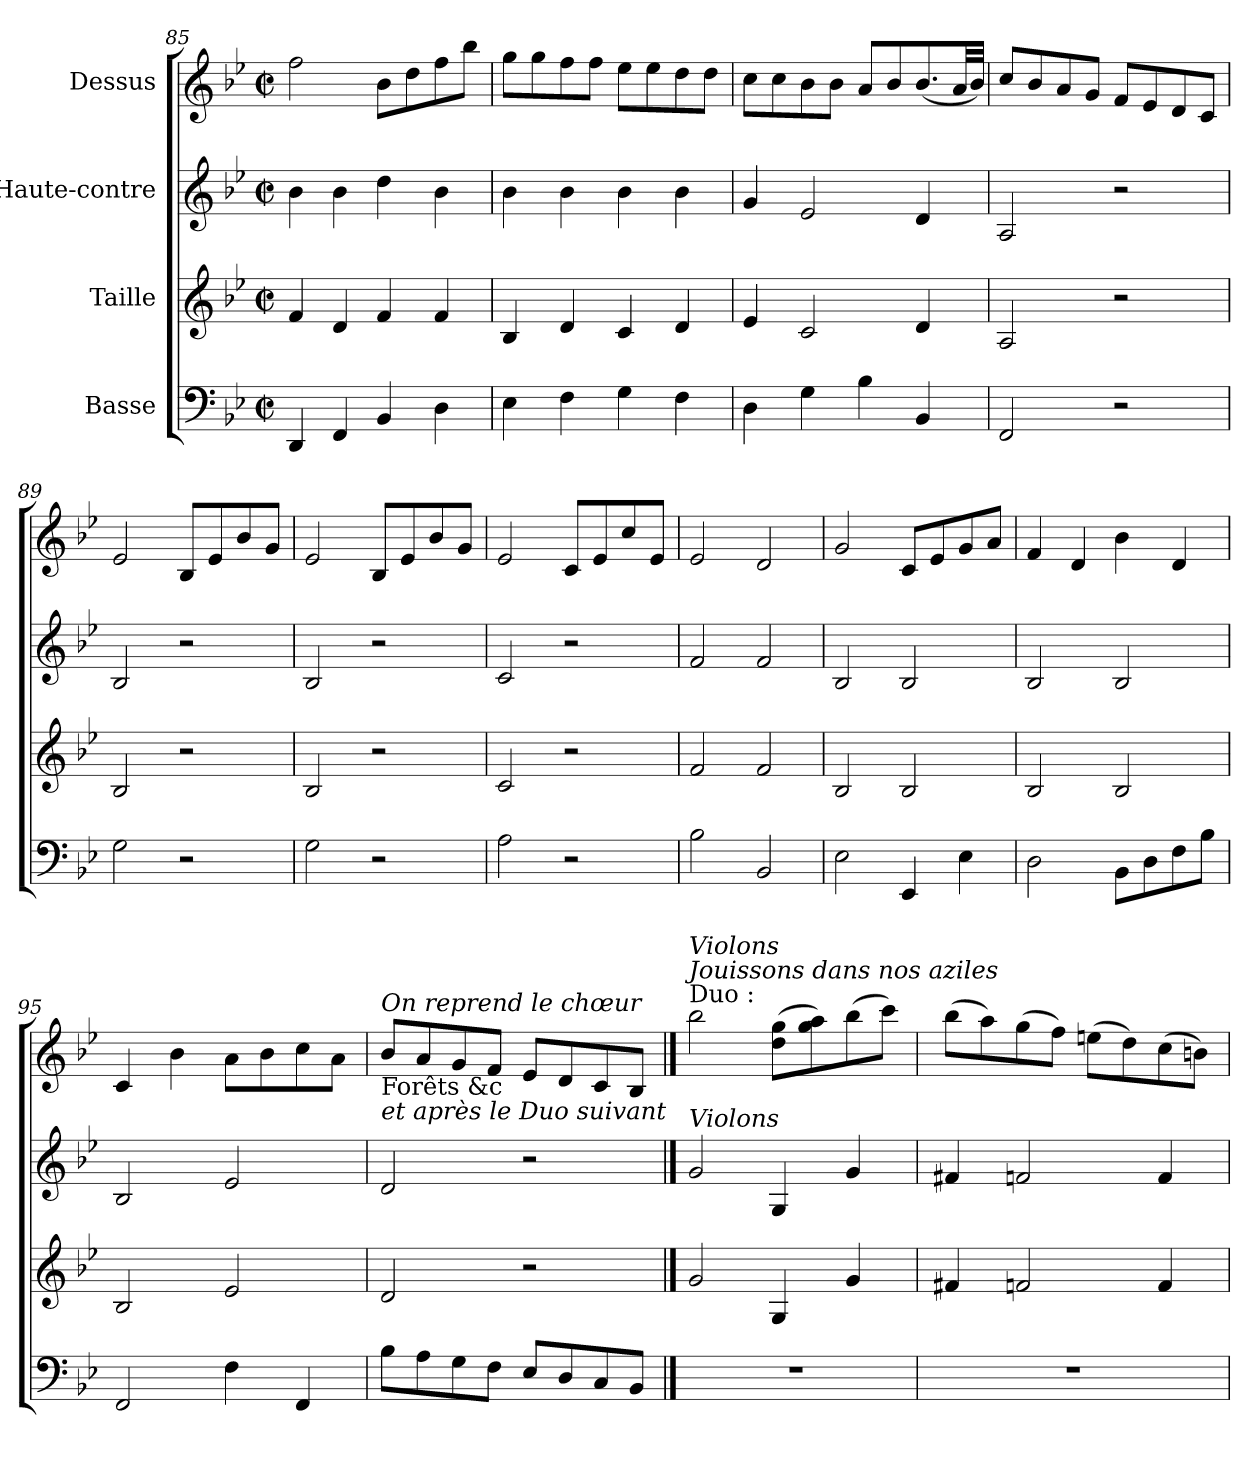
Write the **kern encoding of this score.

**kern	**kern	**kern	**kern
*part4	*part3	*part2	*part1
*staff4	*staff3	*staff2	*staff1
*I"Basse	*I"Taille	*I"Haute-contre	*I"Dessus
*clefF4	*clefG2	*clefG2	*clefG2
*k[b-e-]	*k[b-e-]	*k[b-e-]	*k[b-e-]
*M2/2	*M2/2	*M2/2	*M2/2
*met(c|)	*met(c|)	*met(c|)	*met(c|)
=85	=85	=85	=85
4DD/	4f/	4b-\	2ff\
4FF/	4d/	4b-\	.
4BB-/	4f/	4dd\	8b-\L
.	.	.	8dd\
4D\	4f/	4b-\	8ff\
.	.	.	8bb-\J
=86	=86	=86	=86
4E-\	4B-/	4b-\	8gg\L
.	.	.	8gg\
4F\	4d/	4b-\	8ff\
.	.	.	8ff\J
4G\	4c/	4b-\	8ee-\L
.	.	.	8ee-\
4F\	4d/	4b-\	8dd\
.	.	.	8dd\J
!!LO:LB:g=z
=87	=87	=87	=87
4D\	4e-/	4g/	8cc\L
.	.	.	8cc\
4G\	2c/	2e-/	8b-\
.	.	.	8b-\J
4B-\	.	.	8a/L
.	.	.	8b-/
4BB-/	4d/	4d/	(8.b-/
.	.	.	32a/LL
.	.	.	32b-/JJJ)
=88	=88	=88	=88
2FF/	2A/	2A/	8cc/L
.	.	.	8b-/
.	.	.	8a/
.	.	.	8g/J
2r	2r	2r	8f/L
.	.	.	8e-/
.	.	.	8d/
.	.	.	8c/J
=89	=89	=89	=89
2G\	2B-/	2B-/	2e-/
2r	2r	2r	8B-/L
.	.	.	8e-/
.	.	.	8b-/
.	.	.	8g/J
=90	=90	=90	=90
2G\	2B-/	2B-/	2e-/
2r	2r	2r	8B-/L
.	.	.	8e-/
.	.	.	8b-/
.	.	.	8g/J
=91	=91	=91	=91
2A\	2c/	2c/	2e-/
2r	2r	2r	8c/L
.	.	.	8e-/
.	.	.	8cc/
.	.	.	8e-/J
=92	=92	=92	=92
2B-\	2f/	2f/	2e-/
2BB-/	2f/	2f/	2d/
=93	=93	=93	=93
2E-\	2B-/	2B-/	2g/
4EE-/	2B-/	2B-/	8c/L
.	.	.	8e-/
4E-\	.	.	8g/
.	.	.	8a/J
!!LO:LB:g=z
=94	=94	=94	=94
2D\	2B-/	2B-/	4f/
.	.	.	4d/
8BB-\L	2B-/	2B-/	4b-\
8D\	.	.	.
8F\	.	.	4d/
8B-\J	.	.	.
=95	=95	=95	=95
2FF/	2B-/	2B-/	4c/
.	.	.	4b-\
4F\	2e-/	2e-/	8a\L
.	.	.	8b-\
4FF/	.	.	8cc\
.	.	.	8a\J
=96	=96	=96	=96
!	!	!	!LO:TX:a:i:t=On reprend le chœur
!	!	!	!LO:TX:b:t=Forêts &c
!	!	!	!LO:TX:b:i:t=et après le Duo suivant
8B-\L	2d/	2d/	8b-/L
8A\	.	.	8a/
8G\	.	.	8g/
8F\J	.	.	8f/J
8E-/L	2r	2r	8e-/L
8D/	.	.	8d/
8C/	.	.	8c/
8BB-/J	.	.	8B-/J
==97	==97	==97	==97
!	!	!	!LO:TX:a:t=Duo &colon;
!	!	!	!LO:TX:a:i:t=Jouissons dans nos aziles
!	!	!	!LO:TX:a:i:t=Violons
!	!	!LO:TX:a:i:t=Violons	!
1r	2g/	2g/	2bb-\
.	4G/	4G/	(8dd\ 8gg\L
.	.	.	8gg\ 8aa\)
.	4g/	4g/	(8bb-\
.	.	.	8ccc\J)
=98	=98	=98	=98
1r	4f#X/	4f#X/	(8bb-\L
.	.	.	8aa\)
.	2fn/	2fn/	(8gg\
.	.	.	8ff\J)
.	.	.	(8een\L
.	.	.	8dd\)
.	4f/	4f/	(8cc\
.	.	.	8bn\J)
=	=	=	=
*-	*-	*-	*-
